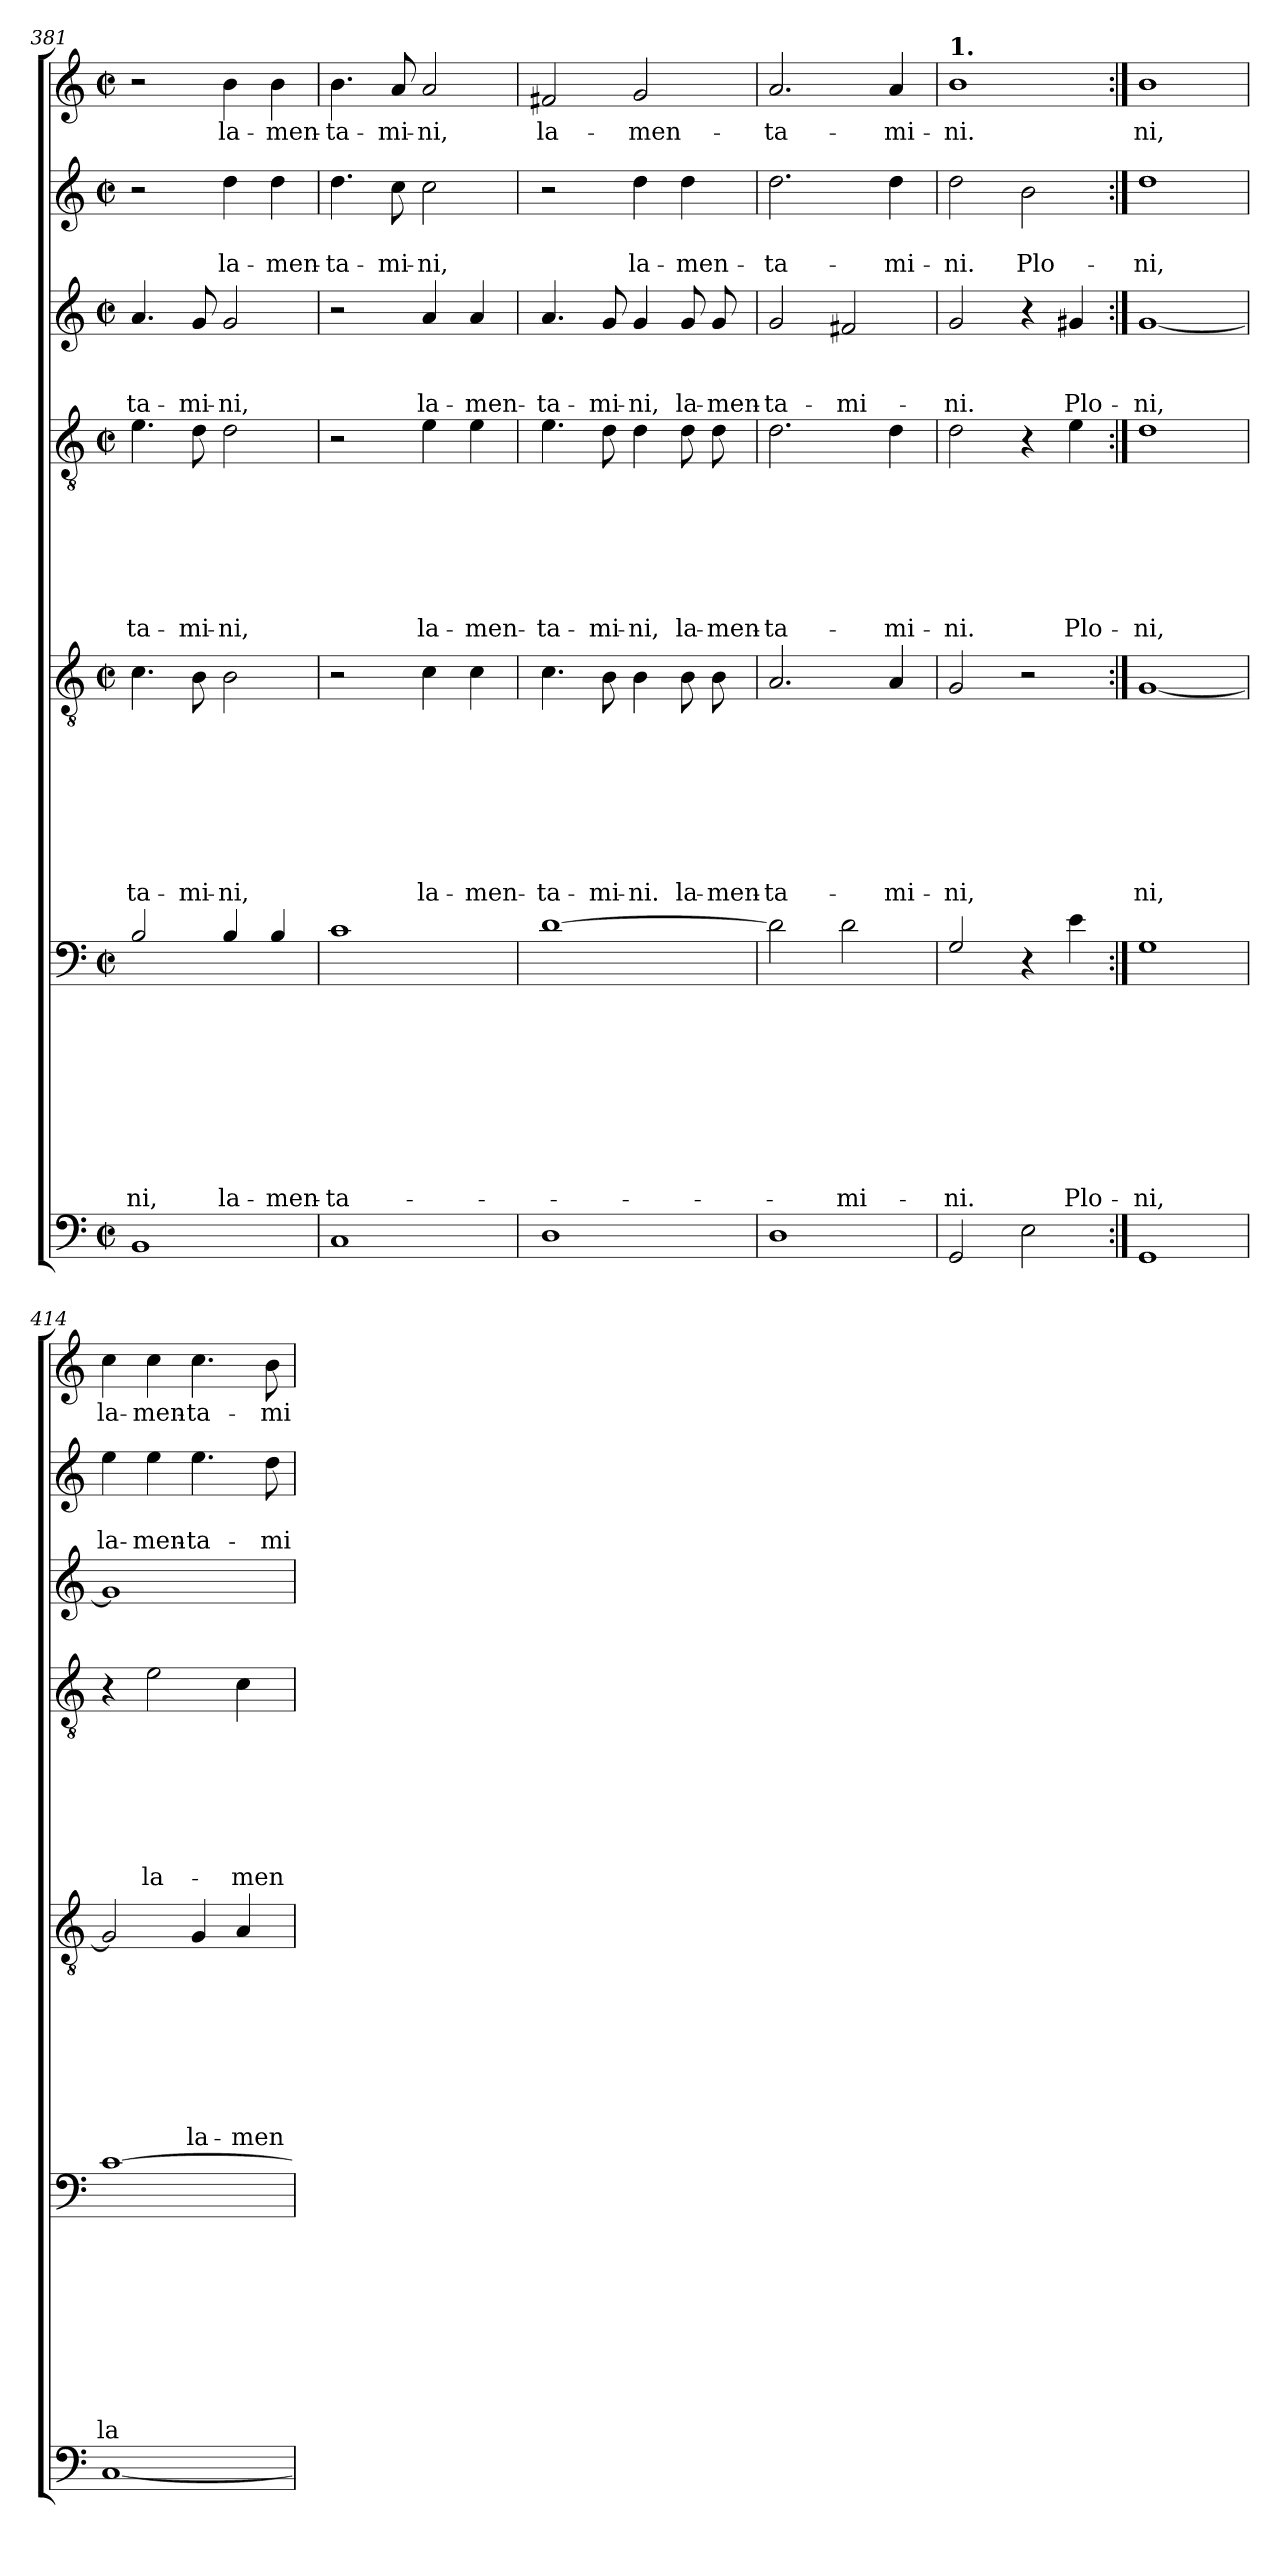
**kern	**kern	**text	**text	**text	**text	**text	**text	**text	**text	**text	**kern	**text	**text	**text	**text	**text	**text	**text	**text	**kern	**text	**text	**text	**text	**text	**text	**text	**kern	**text	**text	**text	**kern	**text	**text	**kern	**text
*part7	*part6	*part6	*part6	*part6	*part6	*part6	*part6	*part6	*part6	*part6	*part5	*part5	*part5	*part5	*part5	*part5	*part5	*part5	*part5	*part4	*part4	*part4	*part4	*part4	*part4	*part4	*part4	*part3	*part3	*part3	*part3	*part2	*part2	*part2	*part1	*part1
*staff7	*staff6	*staff6	*staff6	*staff6	*staff6	*staff6	*staff6	*staff6	*staff6	*staff6	*staff5	*staff5	*staff5	*staff5	*staff5	*staff5	*staff5	*staff5	*staff5	*staff4	*staff4	*staff4	*staff4	*staff4	*staff4	*staff4	*staff4	*staff3	*staff3	*staff3	*staff3	*staff2	*staff2	*staff2	*staff1	*staff1
*clefF4	*clefF4	*	*	*	*	*	*	*	*	*	*clefGv2	*	*	*	*	*	*	*	*	*clefGv2	*	*	*	*	*	*	*	*clefG2	*	*	*	*clefG2	*	*	*clefG2	*
*	*ITrd8c14	*	*	*	*	*	*	*	*	*	*	*	*	*	*	*	*	*	*	*	*	*	*	*	*	*	*	*	*	*	*	*	*	*	*	*
*k[]	*k[]	*	*	*	*	*	*	*	*	*	*k[]	*	*	*	*	*	*	*	*	*k[]	*	*	*	*	*	*	*	*k[]	*	*	*	*k[]	*	*	*k[]	*
*C:	*C:	*	*	*	*	*	*	*	*	*	*C:	*	*	*	*	*	*	*	*	*C:	*	*	*	*	*	*	*	*C:	*	*	*	*C:	*	*	*C:	*
*M2/2	*M2/2	*	*	*	*	*	*	*	*	*	*M2/2	*	*	*	*	*	*	*	*	*M2/2	*	*	*	*	*	*	*	*M2/2	*	*	*	*M2/2	*	*	*M2/2	*
*met(c|)	*met(c|)	*	*	*	*	*	*	*	*	*	*met(c|)	*	*	*	*	*	*	*	*	*met(c|)	*	*	*	*	*	*	*	*met(c|)	*	*	*	*met(c|)	*	*	*met(c|)	*
=381	=381	=381	=381	=381	=381	=381	=381	=381	=381	=381	=381	=381	=381	=381	=381	=381	=381	=381	=381	=381	=381	=381	=381	=381	=381	=381	=381	=381	=381	=381	=381	=381	=381	=381	=381	=381
!	!	!	!	!	!	!	!	!	!	!LO:LY:b	!	!	!	!	!	!	!	!	!LO:LY:b	!	!	!	!	!	!	!	!LO:LY:b	!	!	!	!LO:LY:b	!	!	!	!	!
1BB	2BB/	.	.	.	.	.	.	.	.	-ni,	4.c\	.	.	.	.	.	.	.	-ta-	4.e\	.	.	.	.	.	.	-ta-	4.a/	.	.	-ta-	2r	.	.	2r	.
!	!	!	!	!	!	!	!	!	!	!	!	!	!	!	!	!	!	!	!LO:LY:b	!	!	!	!	!	!	!	!LO:LY:b	!	!	!	!LO:LY:b	!	!	!	!	!
.	.	.	.	.	.	.	.	.	.	.	8B\	.	.	.	.	.	.	.	-mi-	8d\	.	.	.	.	.	.	-mi-	8g/	.	.	-mi-	.	.	.	.	.
!	!	!	!	!	!	!	!	!	!	!LO:LY:b	!	!	!	!	!	!	!	!	!LO:LY:b	!	!	!	!	!	!	!	!LO:LY:b	!	!	!	!LO:LY:b	!	!	!LO:LY:b	!	!LO:LY:b
.	4BB/	.	.	.	.	.	.	.	.	la-	2B\	.	.	.	.	.	.	.	-ni,	2d\	.	.	.	.	.	.	-ni,	2g/	.	.	-ni,	4dd\	.	la-	4b\	la-
!	!	!	!	!	!	!	!	!	!	!LO:LY:b	!	!	!	!	!	!	!	!	!	!	!	!	!	!	!	!	!	!	!	!	!	!	!	!LO:LY:b	!	!LO:LY:b
.	4BB/	.	.	.	.	.	.	.	.	-men-	.	.	.	.	.	.	.	.	.	.	.	.	.	.	.	.	.	.	.	.	.	4dd\	.	-men-	4b\	-men-
=382	=382	=382	=382	=382	=382	=382	=382	=382	=382	=382	=382	=382	=382	=382	=382	=382	=382	=382	=382	=382	=382	=382	=382	=382	=382	=382	=382	=382	=382	=382	=382	=382	=382	=382	=382	=382
!	!	!	!	!	!	!	!	!	!	!LO:LY:b	!	!	!	!	!	!	!	!	!	!	!	!	!	!	!	!	!	!	!	!	!	!	!	!LO:LY:b	!	!LO:LY:b
1C	1C	.	.	.	.	.	.	.	.	-ta-	2r	.	.	.	.	.	.	.	.	2r	.	.	.	.	.	.	.	2r	.	.	.	4.dd\	.	-ta-	4.b\	-ta-
!	!	!	!	!	!	!	!	!	!	!	!	!	!	!	!	!	!	!	!	!	!	!	!	!	!	!	!	!	!	!	!	!	!	!LO:LY:b	!	!LO:LY:b
.	.	.	.	.	.	.	.	.	.	.	.	.	.	.	.	.	.	.	.	.	.	.	.	.	.	.	.	.	.	.	.	8cc\	.	-mi-	8a/	-mi-
!	!	!	!	!	!	!	!	!	!	!	!	!	!	!	!	!	!	!	!LO:LY:b	!	!	!	!	!	!	!	!LO:LY:b	!	!	!	!LO:LY:b	!	!	!LO:LY:b	!	!LO:LY:b
.	.	.	.	.	.	.	.	.	.	.	4c\	.	.	.	.	.	.	.	la-	4e\	.	.	.	.	.	.	la-	4a/	.	.	la-	2cc\	.	-ni,	2a/	-ni,
!	!	!	!	!	!	!	!	!	!	!	!	!	!	!	!	!	!	!	!LO:LY:b	!	!	!	!	!	!	!	!LO:LY:b	!	!	!	!LO:LY:b	!	!	!	!	!
.	.	.	.	.	.	.	.	.	.	.	4c\	.	.	.	.	.	.	.	-men-	4e\	.	.	.	.	.	.	-men-	4a/	.	.	-men-	.	.	.	.	.
=383	=383	=383	=383	=383	=383	=383	=383	=383	=383	=383	=383	=383	=383	=383	=383	=383	=383	=383	=383	=383	=383	=383	=383	=383	=383	=383	=383	=383	=383	=383	=383	=383	=383	=383	=383	=383
!	!	!	!	!	!	!	!	!	!	!	!	!	!	!	!	!	!	!	!LO:LY:b	!	!	!	!	!	!	!	!LO:LY:b	!	!	!	!LO:LY:b	!	!	!	!	!LO:LY:b
1D	[1D	.	.	.	.	.	.	.	.	.	4.c\	.	.	.	.	.	.	.	-ta-	4.e\	.	.	.	.	.	.	-ta-	4.a/	.	.	-ta-	2r	.	.	2f#X/	la-
!	!	!	!	!	!	!	!	!	!	!	!	!	!	!	!	!	!	!	!LO:LY:b	!	!	!	!	!	!	!	!LO:LY:b	!	!	!	!LO:LY:b	!	!	!	!	!
.	.	.	.	.	.	.	.	.	.	.	8B\	.	.	.	.	.	.	.	-mi-	8d\	.	.	.	.	.	.	-mi-	8g/	.	.	-mi-	.	.	.	.	.
!	!	!	!	!	!	!	!	!	!	!	!	!	!	!	!	!	!	!	!LO:LY:b	!	!	!	!	!	!	!	!LO:LY:b	!	!	!	!LO:LY:b	!	!	!LO:LY:b	!	!LO:LY:b
.	.	.	.	.	.	.	.	.	.	.	4B\	.	.	.	.	.	.	.	-ni.	4d\	.	.	.	.	.	.	-ni,	4g/	.	.	-ni,	4dd\	.	la-	2g/	-men-
!	!	!	!	!	!	!	!	!	!	!	!	!	!	!	!	!	!	!	!LO:LY:b	!	!	!	!	!	!	!	!LO:LY:b	!	!	!	!LO:LY:b	!	!	!LO:LY:b	!	!
.	.	.	.	.	.	.	.	.	.	.	8B\	.	.	.	.	.	.	.	la-	8d\	.	.	.	.	.	.	la-	8g/	.	.	la-	4dd\	.	-men-	.	.
!	!	!	!	!	!	!	!	!	!	!	!	!	!	!	!	!	!	!	!LO:LY:b	!	!	!	!	!	!	!	!LO:LY:b	!	!	!	!LO:LY:b	!	!	!	!	!
.	.	.	.	.	.	.	.	.	.	.	8B\	.	.	.	.	.	.	.	-men-	8d\	.	.	.	.	.	.	-men-	8g/	.	.	-men-	.	.	.	.	.
=384	=384	=384	=384	=384	=384	=384	=384	=384	=384	=384	=384	=384	=384	=384	=384	=384	=384	=384	=384	=384	=384	=384	=384	=384	=384	=384	=384	=384	=384	=384	=384	=384	=384	=384	=384	=384
!	!	!	!	!	!	!	!	!	!	!	!	!	!	!	!	!	!	!	!LO:LY:b	!	!	!	!	!	!	!	!LO:LY:b	!	!	!	!LO:LY:b	!	!	!LO:LY:b	!	!LO:LY:b
1D	2D\]	.	.	.	.	.	.	.	.	.	2.A/	.	.	.	.	.	.	.	-ta-	2.d\	.	.	.	.	.	.	-ta-	2g/	.	.	-ta-	2.dd\	.	-ta-	2.a/	-ta-
!	!	!	!	!	!	!	!	!	!	!LO:LY:b	!	!	!	!	!	!	!	!	!	!	!	!	!	!	!	!	!	!	!	!	!LO:LY:b	!	!	!	!	!
.	2D\	.	.	.	.	.	.	.	.	-mi-	.	.	.	.	.	.	.	.	.	.	.	.	.	.	.	.	.	2f#X/	.	.	-mi-	.	.	.	.	.
!	!	!	!	!	!	!	!	!	!	!	!	!	!	!	!	!	!	!	!LO:LY:b	!	!	!	!	!	!	!	!LO:LY:b	!	!	!	!	!	!	!LO:LY:b	!	!LO:LY:b
.	.	.	.	.	.	.	.	.	.	.	4A/	.	.	.	.	.	.	.	-mi-	4d\	.	.	.	.	.	.	-mi-	.	.	.	.	4dd\	.	-mi-	4a/	-mi-
=385	=385	=385	=385	=385	=385	=385	=385	=385	=385	=385	=385	=385	=385	=385	=385	=385	=385	=385	=385	=385	=385	=385	=385	=385	=385	=385	=385	=385	=385	=385	=385	=385	=385	=385	=385	=385
!	!	!	!	!	!	!	!	!	!	!	!	!	!	!	!	!	!	!	!	!	!	!	!	!	!	!	!	!	!	!	!	!	!	!	!LO:TX:a:B:t=1.	!
!	!	!	!	!	!	!	!	!	!	!LO:LY:b	!	!	!	!	!	!	!	!	!LO:LY:b	!	!	!	!	!	!	!	!LO:LY:b	!	!	!	!LO:LY:b	!	!	!LO:LY:b	!	!LO:LY:b
2GG/	2GG/	.	.	.	.	.	.	.	.	-ni.	2G/	.	.	.	.	.	.	.	-ni,	2d\	.	.	.	.	.	.	-ni.	2g/	.	.	-ni.	2dd\	.	-ni.	1b	-ni.
!	!	!	!	!	!	!	!	!	!	!	!	!	!	!	!	!	!	!	!	!	!	!	!	!	!	!	!	!	!	!	!	!	!	!LO:LY:b	!	!
2E\	4r	.	.	.	.	.	.	.	.	.	2r	.	.	.	.	.	.	.	.	4r	.	.	.	.	.	.	.	4r	.	.	.	2b\	.	Plo-	.	.
!	!	!	!	!	!	!	!	!	!	!LO:LY:b	!	!	!	!	!	!	!	!	!	!	!	!	!	!	!	!	!LO:LY:b	!	!	!	!LO:LY:b	!	!	!	!	!
.	4E\	.	.	.	.	.	.	.	.	Plo-	.	.	.	.	.	.	.	.	.	4e\	.	.	.	.	.	.	Plo-	4g#X/	.	.	Plo-	.	.	.	.	.
!!LO:LB:g=z
=413:|!	=413:|!	=413:|!	=413:|!	=413:|!	=413:|!	=413:|!	=413:|!	=413:|!	=413:|!	=413:|!	=413:|!	=413:|!	=413:|!	=413:|!	=413:|!	=413:|!	=413:|!	=413:|!	=413:|!	=413:|!	=413:|!	=413:|!	=413:|!	=413:|!	=413:|!	=413:|!	=413:|!	=413:|!	=413:|!	=413:|!	=413:|!	=413:|!	=413:|!	=413:|!	=413:|!	=413:|!
!	!	!	!	!	!	!	!	!	!	!LO:LY:b	!	!	!	!	!	!	!	!	!LO:LY:b	!	!	!	!	!	!	!	!LO:LY:b	!	!	!	!LO:LY:b	!	!	!LO:LY:b	!	!LO:LY:b
1GG	1GG	.	.	.	.	.	.	.	.	-ni,	[1G	.	.	.	.	.	.	.	ni,	1d	.	.	.	.	.	.	-ni,	[1g	.	.	-ni,	1dd	.	-ni,	1b	ni,
=414	=414	=414	=414	=414	=414	=414	=414	=414	=414	=414	=414	=414	=414	=414	=414	=414	=414	=414	=414	=414	=414	=414	=414	=414	=414	=414	=414	=414	=414	=414	=414	=414	=414	=414	=414	=414
!	!	!	!	!	!	!	!	!	!	!LO:LY:b	!	!	!	!	!	!	!	!	!	!	!	!	!	!	!	!	!	!	!	!	!	!	!	!LO:LY:b	!	!LO:LY:b
[1C	[1C	.	.	.	.	.	.	.	.	la-	2G/]	.	.	.	.	.	.	.	.	4r	.	.	.	.	.	.	.	1g]	.	.	.	4ee\	.	la-	4cc\	la-
!	!	!	!	!	!	!	!	!	!	!	!	!	!	!	!	!	!	!	!	!	!	!	!	!	!	!	!LO:LY:b	!	!	!	!	!	!	!LO:LY:b	!	!LO:LY:b
.	.	.	.	.	.	.	.	.	.	.	.	.	.	.	.	.	.	.	.	2e\	.	.	.	.	.	.	la-	.	.	.	.	4ee\	.	-men-	4cc\	-men-
!	!	!	!	!	!	!	!	!	!	!	!	!	!	!	!	!	!	!	!LO:LY:b	!	!	!	!	!	!	!	!	!	!	!	!	!	!	!LO:LY:b	!	!LO:LY:b
.	.	.	.	.	.	.	.	.	.	.	4G/	.	.	.	.	.	.	.	la-	.	.	.	.	.	.	.	.	.	.	.	.	4.ee\	.	-ta-	4.cc\	-ta-
!	!	!	!	!	!	!	!	!	!	!	!	!	!	!	!	!	!	!	!LO:LY:b	!	!	!	!	!	!	!	!LO:LY:b	!	!	!	!	!	!	!	!	!
.	.	.	.	.	.	.	.	.	.	.	4A/	.	.	.	.	.	.	.	-men-	4c\	.	.	.	.	.	.	-men-	.	.	.	.	.	.	.	.	.
!	!	!	!	!	!	!	!	!	!	!	!	!	!	!	!	!	!	!	!	!	!	!	!	!	!	!	!	!	!	!	!	!	!	!LO:LY:b	!	!LO:LY:b
.	.	.	.	.	.	.	.	.	.	.	.	.	.	.	.	.	.	.	.	.	.	.	.	.	.	.	.	.	.	.	.	8dd\	.	-mi-	8b\	-mi-
=	=	=	=	=	=	=	=	=	=	=	=	=	=	=	=	=	=	=	=	=	=	=	=	=	=	=	=	=	=	=	=	=	=	=	=	=
*-	*-	*-	*-	*-	*-	*-	*-	*-	*-	*-	*-	*-	*-	*-	*-	*-	*-	*-	*-	*-	*-	*-	*-	*-	*-	*-	*-	*-	*-	*-	*-	*-	*-	*-	*-	*-
